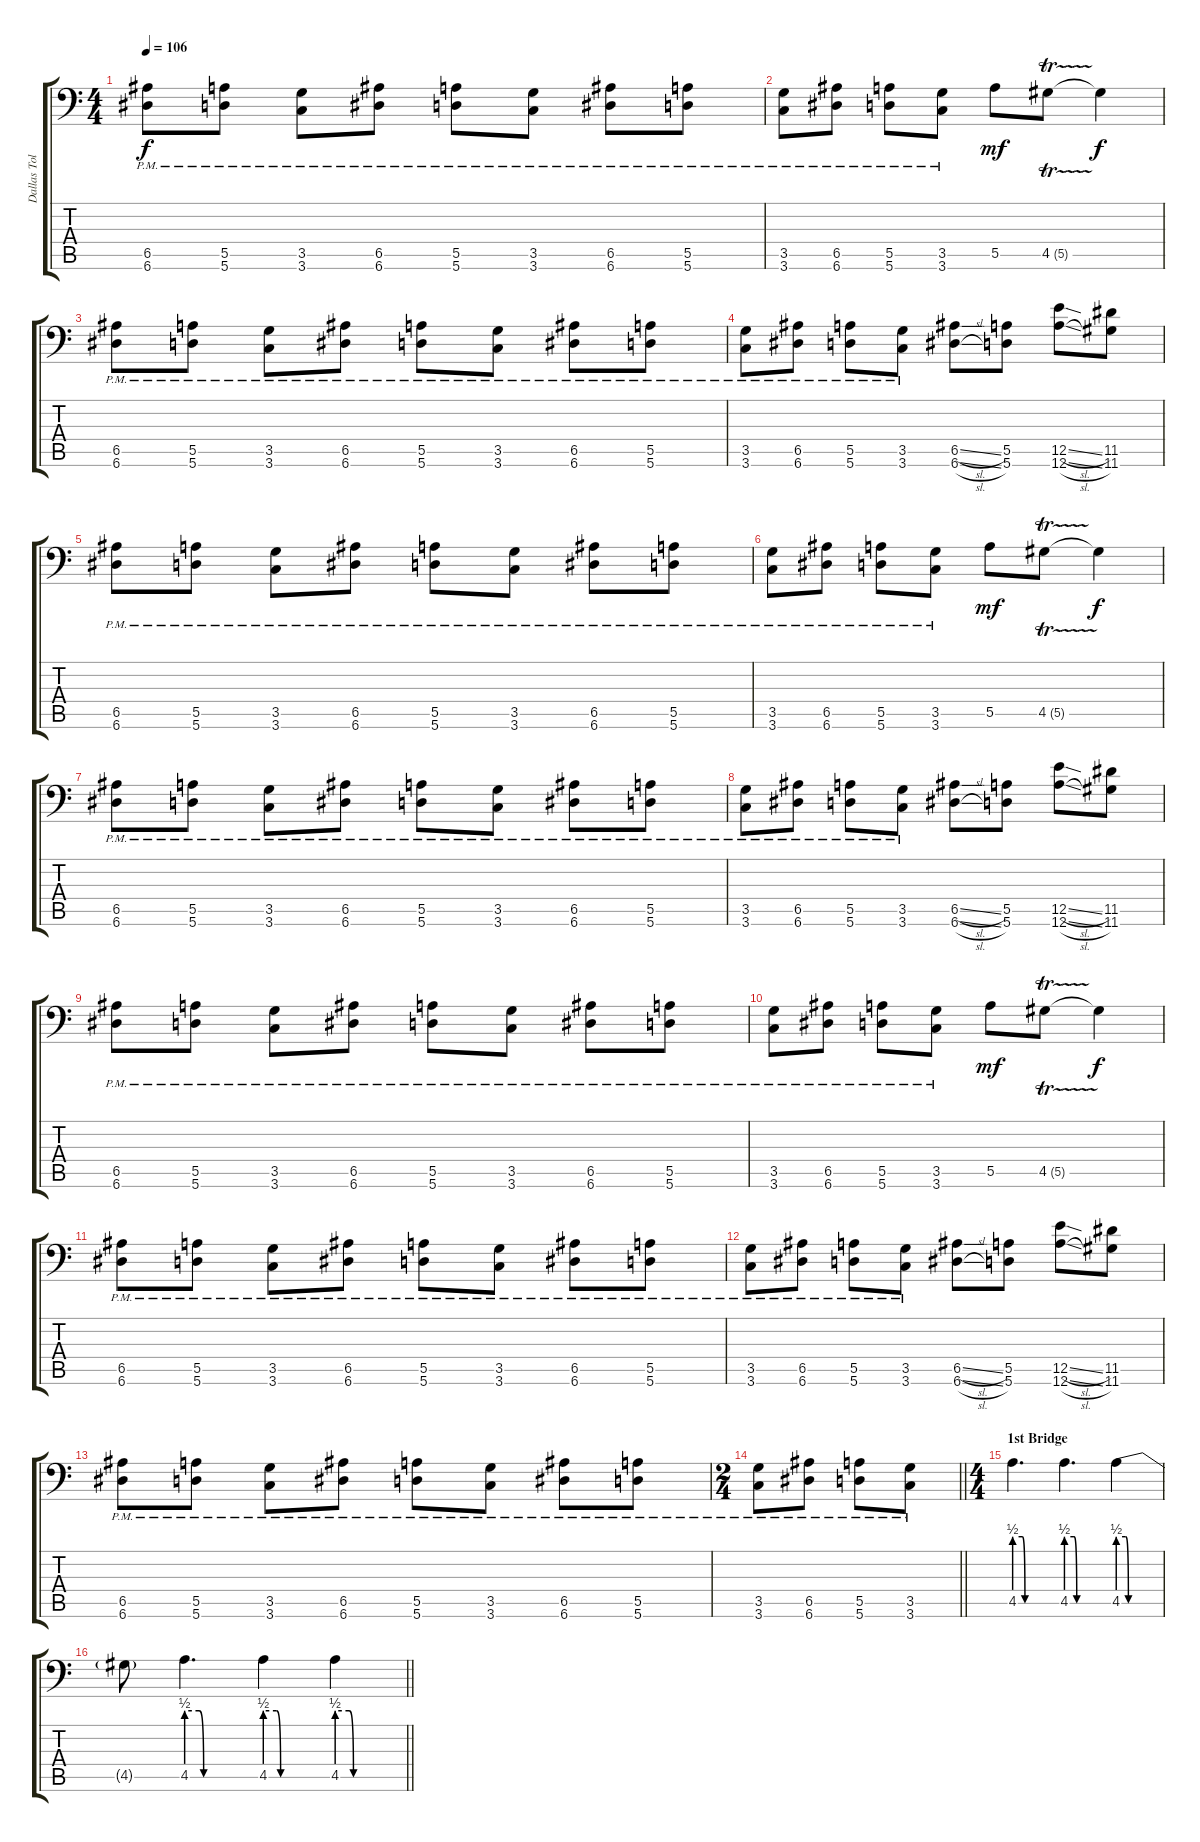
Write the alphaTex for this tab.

\track ("Dallas Toler-Wade" "Dallas Tol") {instrument distortionguitar}
\staff {score tabs}
\tuning (B3 Gb3 D3 A2 E2 A1) {hide}
\ts (4 4)
\tempo 106
\clef f4
\ks c
(6.5{pm} 6.6{pm}).8{dy f} (5.5{pm} 5.6{pm}).8 (3.5{pm} 3.6{pm}).8 (6.5{pm} 6.6{pm}).8 (5.5{pm} 5.6{pm}).8 (3.5{pm} 3.6{pm}).8 (6.5{pm} 6.6{pm}).8 (5.5{pm} 5.6{pm}).8 |
(3.5{pm} 3.6{pm}).8 (6.5{pm} 6.6{pm}).8 (5.5{pm} 5.6{pm}).8 (3.5{pm} 3.6{pm}).8 5.5.8{dy mf} 4.5{tr (5 32)}.8 4.5{t}.4{dy f} |
(6.5{pm} 6.6{pm}).8 (5.5{pm} 5.6{pm}).8 (3.5{pm} 3.6{pm}).8 (6.5{pm} 6.6{pm}).8 (5.5{pm} 5.6{pm}).8 (3.5{pm} 3.6{pm}).8 (6.5{pm} 6.6{pm}).8 (5.5{pm} 5.6{pm}).8 |
(3.5{pm} 3.6{pm}).8 (6.5{pm} 6.6{pm}).8 (5.5{pm} 5.6{pm}).8 (3.5{pm} 3.6{pm}).8 (6.5{sl} 6.6{sl}).8 (5.5 5.6).8 (12.5{sl} 12.6{sl}).8 (11.5 11.6).8 |
(6.5{pm} 6.6{pm}).8 (5.5{pm} 5.6{pm}).8 (3.5{pm} 3.6{pm}).8 (6.5{pm} 6.6{pm}).8 (5.5{pm} 5.6{pm}).8 (3.5{pm} 3.6{pm}).8 (6.5{pm} 6.6{pm}).8 (5.5{pm} 5.6{pm}).8 |
(3.5{pm} 3.6{pm}).8 (6.5{pm} 6.6{pm}).8 (5.5{pm} 5.6{pm}).8 (3.5{pm} 3.6{pm}).8 5.5.8{dy mf} 4.5{tr (5 32)}.8 4.5{t}.4{dy f} |
(6.5{pm} 6.6{pm}).8 (5.5{pm} 5.6{pm}).8 (3.5{pm} 3.6{pm}).8 (6.5{pm} 6.6{pm}).8 (5.5{pm} 5.6{pm}).8 (3.5{pm} 3.6{pm}).8 (6.5{pm} 6.6{pm}).8 (5.5{pm} 5.6{pm}).8 |
(3.5{pm} 3.6{pm}).8 (6.5{pm} 6.6{pm}).8 (5.5{pm} 5.6{pm}).8 (3.5{pm} 3.6{pm}).8 (6.5{sl} 6.6{sl}).8 (5.5 5.6).8 (12.5{sl} 12.6{sl}).8 (11.5 11.6).8 |
(6.5{pm} 6.6{pm}).8 (5.5{pm} 5.6{pm}).8 (3.5{pm} 3.6{pm}).8 (6.5{pm} 6.6{pm}).8 (5.5{pm} 5.6{pm}).8 (3.5{pm} 3.6{pm}).8 (6.5{pm} 6.6{pm}).8 (5.5{pm} 5.6{pm}).8 |
(3.5{pm} 3.6{pm}).8 (6.5{pm} 6.6{pm}).8 (5.5{pm} 5.6{pm}).8 (3.5{pm} 3.6{pm}).8 5.5.8{dy mf} 4.5{tr (5 32)}.8 4.5{t}.4{dy f} |
(6.5{pm} 6.6{pm}).8 (5.5{pm} 5.6{pm}).8 (3.5{pm} 3.6{pm}).8 (6.5{pm} 6.6{pm}).8 (5.5{pm} 5.6{pm}).8 (3.5{pm} 3.6{pm}).8 (6.5{pm} 6.6{pm}).8 (5.5{pm} 5.6{pm}).8 |
(3.5{pm} 3.6{pm}).8 (6.5{pm} 6.6{pm}).8 (5.5{pm} 5.6{pm}).8 (3.5{pm} 3.6{pm}).8 (6.5{sl} 6.6{sl}).8 (5.5 5.6).8 (12.5{sl} 12.6{sl}).8 (11.5 11.6).8 |
(6.5{pm} 6.6{pm}).8 (5.5{pm} 5.6{pm}).8 (3.5{pm} 3.6{pm}).8 (6.5{pm} 6.6{pm}).8 (5.5{pm} 5.6{pm}).8 (3.5{pm} 3.6{pm}).8 (6.5{pm} 6.6{pm}).8 (5.5{pm} 5.6{pm}).8 |
\ts (2 4)
\barLineRight lightlight
(3.5{pm} 3.6{pm}).8 (6.5{pm} 6.6{pm}).8 (5.5{pm} 5.6{pm}).8 (3.5{pm} 3.6{pm}).8 |
\ts (4 4)
\section ("" "1st Bridge")
4.5{be (custom 0 2 11 2 15 0 60 0)}.4{d} 4.5{be (custom 0 2 11 2 15 0 60 0)}.4{d} 4.5{be (custom 0 2 11 2 15 0 60 0)}.4 |
\barLineRight lightlight
4.5{t}.8 4.5{be (custom 0 2 11 2 15 0 60 0)}.4{d} 4.5{be (custom 0 2 11 2 15 0 60 0)}.4 4.5{be (custom 0 2 11 2 15 0 60 0)}.4
